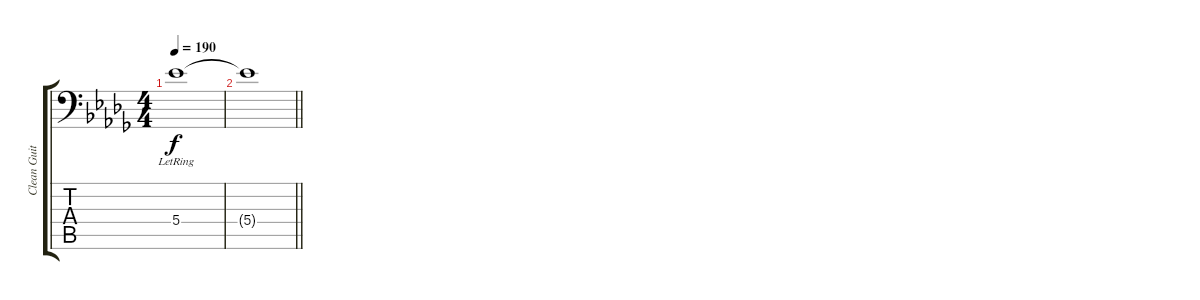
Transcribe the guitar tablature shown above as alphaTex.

\track ("Clean Guitar Rhythm" "Clean Guit") {instrument electricguitarclean}
\staff {score tabs}
\tuning (C4 G3 Eb3 Bb2 F2 Bb1) {hide}
\ts (4 4)
\tempo 190
\clef f4
\ks db
5.4{lr}.1{dy f} |
\barLineRight lightlight
5.4{t}.1
